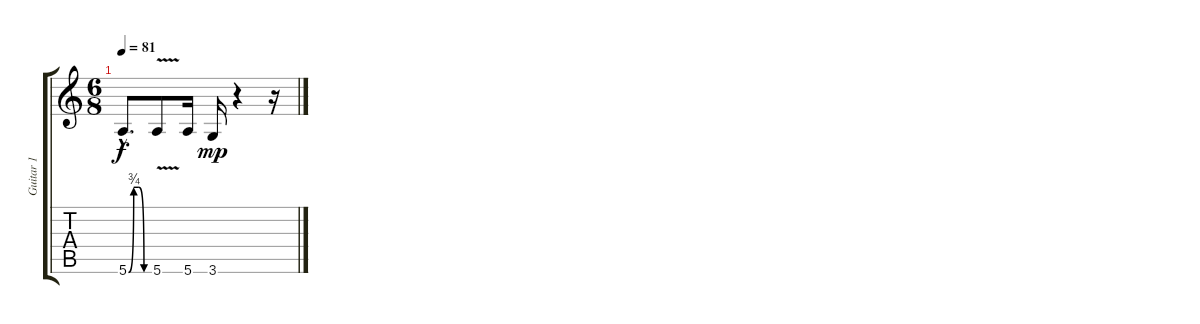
\track ("Guitar 1" "Guitar 1") {instrument overdrivenguitar}
\staff {score tabs}
\tuning (E4 B3 G3 D3 A2 E2) {hide}
\ts (6 8)
\tempo 81
\clef g2
\ks c
5.6{be (custom 0 0 15 3 30 3 45 0 60 0) hac}.8{d dy f} 5.6{v}.8 5.6.16 3.6.16{dy mp} r.4 r.16
